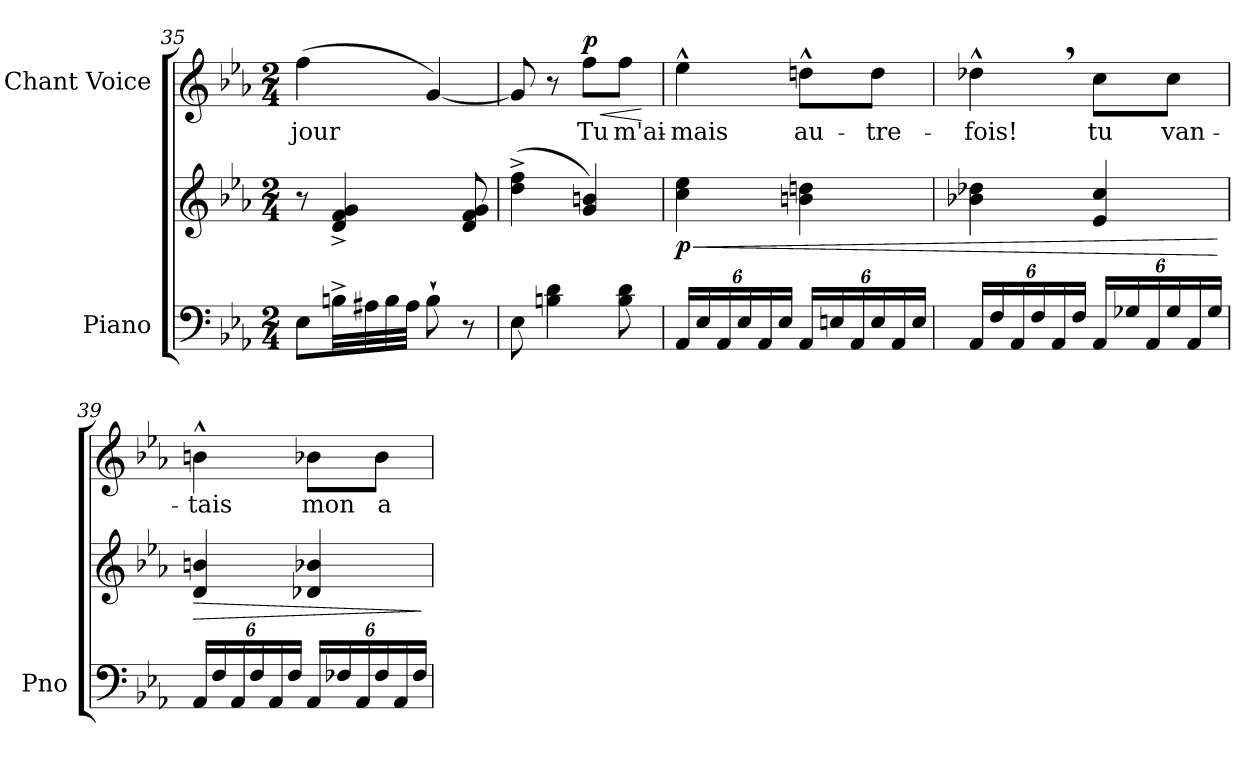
**kern	**kern	**dynam	**kern	**text	**dynam
*part2	*part2	*part2	*part1	*part1	*part1
*staff3	*staff2	*staff2/3	*staff1	*staff1	*staff1
*I"Piano	*	*	*I"Chant Voice	*	*
*I'Pno	*	*	*	*	*
*clefF4	*clefG2	*	*clefG2	*	*
*k[b-e-a-]	*k[b-e-a-]	*	*k[b-e-a-]	*	*
*M2/4	*M2/4	*	*M2/4	*	*
=35	=35	=35	=35	=35	=35
!	!	!	!	!LO:LY:b	!
8E-\L	8r	.	(4ff\	jour	.
32Bn^\LL	4d/^ 4f/^ 4g/^	.	.	.	.
32A#X\	.	.	.	.	.
32B\	.	.	.	.	.
32A#\JJJ	.	.	.	.	.
8B`\	.	.	[4g/)	.	.
8r	8d/ 8f/ 8g/	.	.	.	.
!!LO:LB:g=z
=36	=36	=36	=36	=36	=36
8E-\	(4dd\^ 4ff\^	.	8g/]	.	.
4Bn\ 4d\	.	.	8r	.	.
!	!	!	!	!LO:LY:b	!LO:HP:b
!	!	!	!	!	!LO:DY:n=1:a
.	4g/ 4bn/)	.	8ff\L	Tu	< p
!	!	!	!	!LO:LY:b	!
8B\ 8d\	.	.	8ff\J	m'ai-	.
.	.	.	.	.	[
=37	=37	=37	=37	=37	=37
!	!	!LO:HP:b	!	!LO:LY:b	!
!	!	!LO:DY:n=1:b	!	!	!
24AA-/LL	4cc\ 4ee-\	< p	4ee-^^\	-mais	.
24E-/	.	.	.	.	.
24AA-/	.	.	.	.	.
24E-/	.	.	.	.	.
24AA-/	.	.	.	.	.
24E-/JJ	.	.	.	.	.
!	!	!	!	!LO:LY:b	!
24AA-/LL	4bn\ 4ddn\	.	8ddn^^\L	au-	.
24En/	.	.	.	.	.
24AA-/	.	.	.	.	.
!	!	!	!	!LO:LY:b	!
24E/	.	.	8dd\J	-tre-	.
24AA-/	.	.	.	.	.
24E/JJ	.	.	.	.	.
=38	=38	=38	=38	=38	=38
!	!	!	!	!LO:LY:b	!
24AA-/LL	4b-X\ 4dd-X\	.	4dd-X^^,\	-fois!	.
24F/	.	.	.	.	.
24AA-/	.	.	.	.	.
24F/	.	.	.	.	.
24AA-/	.	.	.	.	.
24F/JJ	.	.	.	.	.
!	!	!	!	!LO:LY:b	!
24AA-/LL	4e-/ 4cc/	.	8cc\L	tu	.
24G-X/	.	.	.	.	.
24AA-/	.	.	.	.	.
!	!	!	!	!LO:LY:b	!
24G-/	.	.	8cc\J	van-	.
24AA-/	.	.	.	.	.
24G-/JJ	.	.	.	.	.
.	.	[	.	.	.
!!LO:PB:g=z
=39	=39	=39	=39	=39	=39
!	!	!LO:HP:b	!	!LO:LY:b	!
24AA-/LL	4d/ 4bn/	>	4bn^^\	-tais	.
24F/	.	.	.	.	.
24AA-/	.	.	.	.	.
24F/	.	.	.	.	.
24AA-/	.	.	.	.	.
24F/JJ	.	.	.	.	.
!	!	!	!	!LO:LY:b	!
24AA-/LL	4d-X/ 4b-X/	.	8b-X\L	mon	.
24F-X/	.	.	.	.	.
24AA-/	.	.	.	.	.
!	!	!	!	!LO:LY:b	!
24F-/	.	.	8b-\J	a	.
24AA-/	.	.	.	.	.
24F-/JJ	.	.	.	.	.
.	.	]	.	.	.
=	=	=	=	=	=
*-	*-	*-	*-	*-	*-
